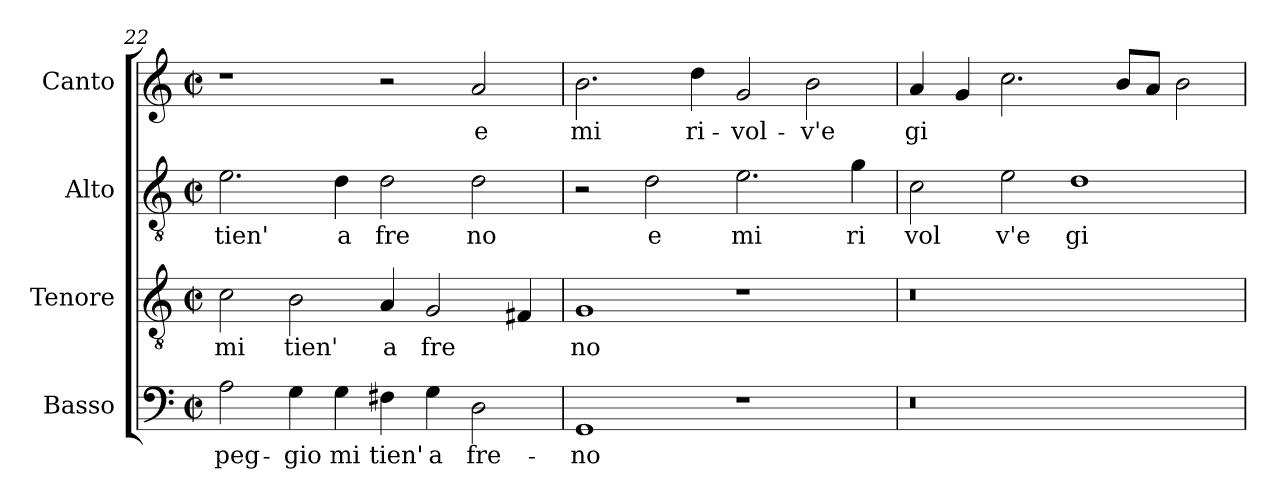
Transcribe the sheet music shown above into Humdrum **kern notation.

**kern	**text	**kern	**text	**kern	**text	**kern	**text
*part4	*part4	*part3	*part3	*part2	*part2	*part1	*part1
*staff4	*staff4	*staff3	*staff3	*staff2	*staff2	*staff1	*staff1
*I"Basso	*	*I"Tenore	*	*I"Alto	*	*I"Canto	*
*clefF4	*	*clefGv2	*	*clefGv2	*	*clefG2	*
*k[]	*	*k[]	*	*k[]	*	*k[]	*
*C:	*	*C:	*	*C:	*	*C:	*
*M2/2	*	*M2/2	*	*M2/2	*	*M2/2	*
*met(c|)	*	*met(c|)	*	*met(c|)	*	*met(c|)	*
=22	=22	=22	=22	=22	=22	=22	=22
!	!LO:LY:b:cj	!	!LO:LY:b:cj	!	!LO:LY:b:cj	!	!
2A\	peg-	2c\	mi	2.e\	tien'	1r	.
!	!LO:LY:b:cj	!	!LO:LY:b:cj	!	!	!	!
4G\	-gio	2B\	tien'	.	.	.	.
!	!LO:LY:b:cj	!	!	!	!LO:LY:b:cj	!	!
4G\	mi	.	.	4d\	a	.	.
!	!LO:LY:b:cj	!	!LO:LY:b:cj	!	!LO:LY:b:cj	!	!
4F#X\	tien'	4A/	a	2d\	fre	2r	.
!	!LO:LY:b:cj	!	!LO:LY:b:cj	!	!	!	!
4G\	a	2G/	fre	.	.	.	.
!	!LO:LY:b:cj	!	!	!	!LO:LY:b:cj	!	!LO:LY:b:cj
2D\	fre-	.	.	2d\	no	2a/	e
!	!	!	!LO:LY:b:cj	!	!	!	!
.	.	4F#/	.	.	.	.	.
=23	=23	=23	=23	=23	=23	=23	=23
!	!LO:LY:b:cj	!	!LO:LY:b:cj	!	!	!	!LO:LY:b:cj
1GG	-no	1G	no	2r	.	2.b\	mi
!	!	!	!	!	!LO:LY:b:cj	!	!
.	.	.	.	2d\	e	.	.
!	!	!	!	!	!	!	!LO:LY:b:cj
.	.	.	.	.	.	4dd\	ri-
!	!	!	!	!	!LO:LY:b:cj	!	!LO:LY:b:cj
1r	.	1r	.	2.e\	mi	2g/	-vol-
!	!	!	!	!	!	!	!LO:LY:b:cj
.	.	.	.	.	.	2b\	-v'e
!	!	!	!	!	!LO:LY:b:cj	!	!
.	.	.	.	4g\	ri	.	.
!!LO:PB:g=z
=24	=24	=24	=24	=24	=24	=24	=24
!	!	!	!	!	!LO:LY:b:cj	!	!LO:LY:b:cj
0r	.	0r	.	2c\	vol	4a/	gi
!	!	!	!	!	!	!	!LO:LY:b:cj
.	.	.	.	.	.	4g/	.
!	!	!	!	!	!LO:LY:b:cj	!	!LO:LY:b:cj
.	.	.	.	2e\	v'e	2.cc\	.
!	!	!	!	!	!LO:LY:b:cj	!	!
.	.	.	.	1d	gi	.	.
!	!	!	!	!	!	!	!LO:LY:b:cj
.	.	.	.	.	.	8b/L	.
!	!	!	!	!	!	!	!LO:LY:b:cj
.	.	.	.	.	.	8a/J	.
!	!	!	!	!	!	!	!LO:LY:b:cj
.	.	.	.	.	.	2b\	.
=	=	=	=	=	=	=	=
*-	*-	*-	*-	*-	*-	*-	*-
